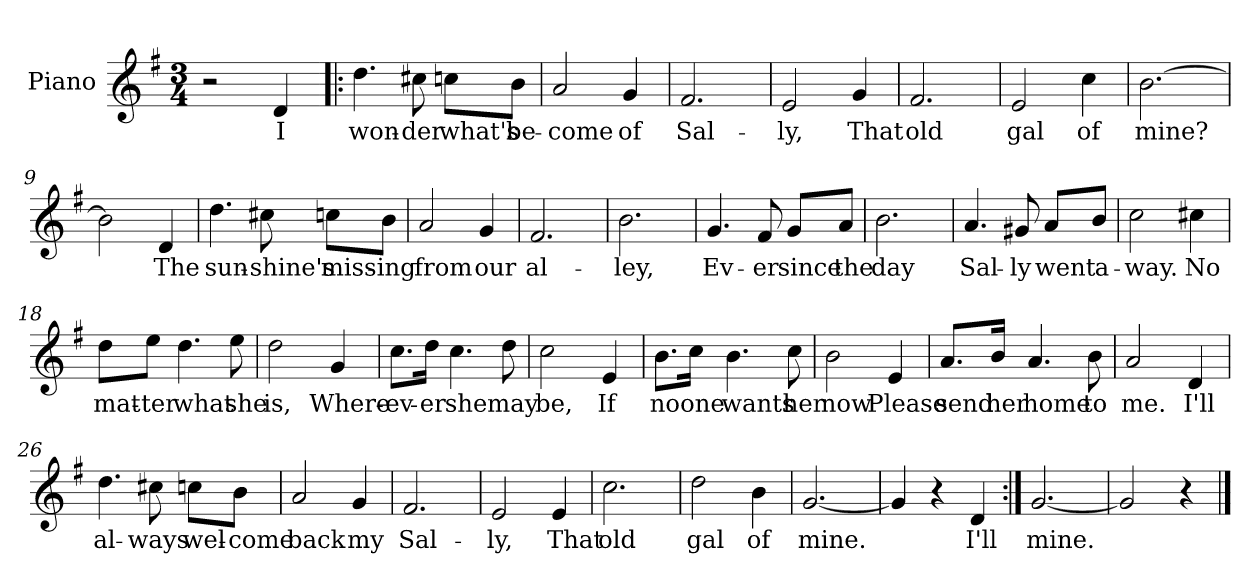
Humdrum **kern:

**kern	**text
*part1	*part1
*staff1	*staff1
*I"Piano	*
*I'Pno.	*
*clefG2	*
*k[f#]	*
*G:	*
*M3/4	*
=1	=1
2r	.
4d/	I
=2!|:	=2!|:
4.dd\	won-
8cc#X\	-der
8ccn\L	what's
8b\J	be-
=3	=3
2a/	-come
4g/	of
=4	=4
2.f#/	Sal-
=5	=5
2e/	-ly,
4g/	That
=6	=6
2.f#/	old
=7	=7
2e/	gal
4cc\	of
=8	=8
[2.b\	mine?
!!LO:LB:g=z
=9	=9
2b\]	.
4d/	The
=10	=10
4.dd\	sun-
8cc#X\	-shine's
8ccn\L	miss-
8b\J	-ing
=11	=11
2a/	from
4g/	our
=12	=12
2.f#/	al-
=13	=13
2.b\	-ley,
=14	=14
4.g/	Ev-
8f#/	-er
8g/L	since
8a/J	the
!!LO:LB:g=z
=15	=15
2.b\	day
=16	=16
4.a/	Sal-
8g#X/	-ly
8a/L	went
8b/J	a-
=17	=17
2cc\	-way.
4cc#X\	No
=18	=18
8dd\L	mat-
8ee\J	-ter
4.dd\	what
8ee\	she
=19	=19
2dd\	is,
4g/	Where-
!!LO:LB:g=z
=20	=20
8.cc\L	-ev-
16dd\Jk	-er
4.cc\	she
8dd\	may
=21	=21
2cc\	be,
4e/	If
=22	=22
8.b\L	no
16cc\Jk	one
4.b\	wants
8cc\	her
=23	=23
2b\	now
4e/	Please
!!LO:LB:g=z
=24	=24
8.a/L	send
16b/Jk	her
4.a/	home
8b\	to
=25	=25
2a/	me.
4d/	I'll
=26	=26
4.dd\	al-
8cc#X\	-ways
8ccn\L	wel-
8b\J	-come
=27	=27
2a/	back
4g/	my
=28	=28
2.f#/	Sal-
!!LO:LB:g=z
=29	=29
2e/	-ly,
4e/	That
=30	=30
2.cc\	old
=31	=31
2dd\	gal
4b\	of
=32	=32
[2.g/	mine.
=33	=33
4g/]	.
4r	.
4d/	I'll
=34:|!	=34:|!
[2.g/	mine.
=35	=35
2g/]	.
4r	.
==	==
*-	*-
